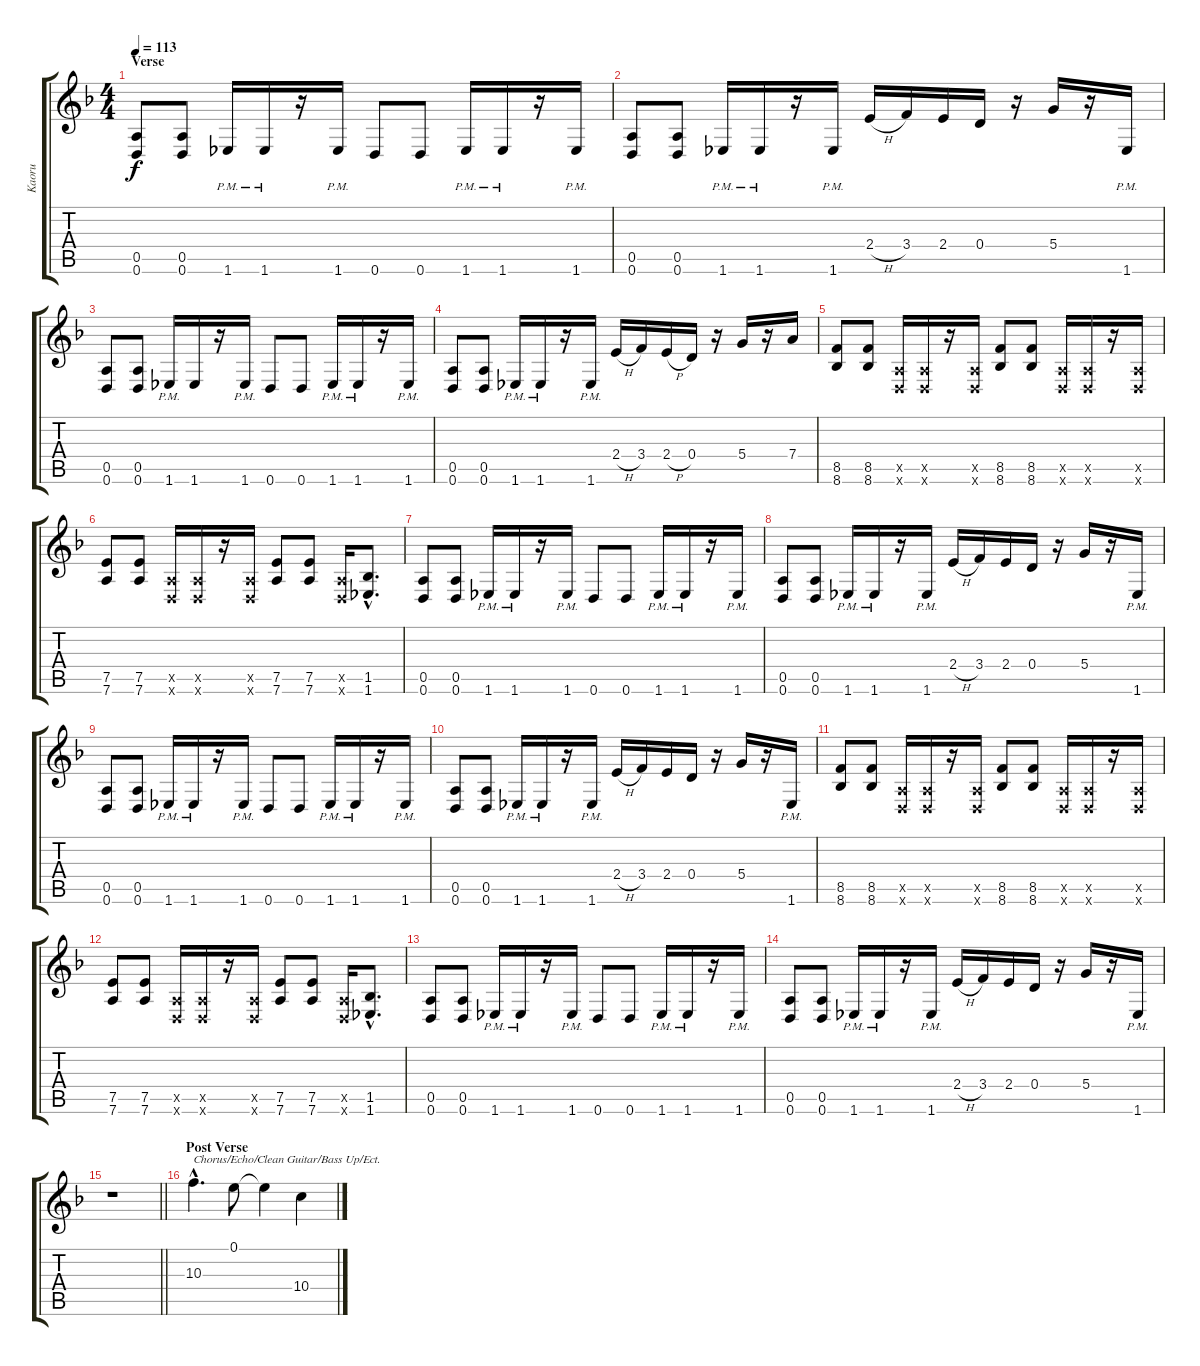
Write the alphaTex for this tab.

\track ("Kaoru" "Kaoru") {instrument distortionguitar}
\staff {score tabs}
\tuning (E4 B3 G3 D3 A2 D2) {hide}
\ts (4 4)
\section ("" "Verse")
\tempo 113
\clef g2
\ks f
(0.5 0.6).8{dy f} (0.5 0.6).8 1.6{pm}.16 1.6{pm}.16 r.16 1.6{pm}.16 0.6.8 0.6.8 1.6{pm}.16 1.6{pm}.16 r.16 1.6{pm}.16 |
(0.5 0.6).8 (0.5 0.6).8 1.6{pm}.16 1.6{pm}.16 r.16 1.6{pm}.16 2.4{h}.16 3.4.16 2.4.16 0.4.16 r.16 5.4.16 r.16 1.6{pm}.16 |
(0.5 0.6).8 (0.5 0.6).8 1.6{pm}.16 1.6.16 r.16 1.6{pm}.16 0.6.8 0.6.8 1.6{pm}.16 1.6{pm}.16 r.16 1.6{pm}.16 |
(0.5 0.6).8 (0.5 0.6).8 1.6{pm}.16 1.6{pm}.16 r.16 1.6{pm}.16 2.4{h}.16 3.4.16 2.4{h}.16 0.4.16 r.16 5.4.16 r.16 7.4.16 |
(8.5 8.6).8 (8.5 8.6).8 (0.5{x} 0.6{x}).16 (0.5{x} 0.6{x}).16 r.16 (0.5{x} 0.6{x}).16 (8.5 8.6).8 (8.5 8.6).8 (0.5{x} 0.6{x}).16 (0.5{x} 0.6{x}).16 r.16 (0.5{x} 0.6{x}).16 |
(7.5 7.6).8 (7.5 7.6).8 (0.5{x} 0.6{x}).16 (0.5{x} 0.6{x}).16 r.16 (0.5{x} 0.6{x}).16 (7.5 7.6).8 (7.5 7.6).8 (0.5{x} 0.6{x}).16 (1.5{hac} 1.6{hac}).8{d} |
(0.5 0.6).8 (0.5 0.6).8 1.6{pm}.16 1.6{pm}.16 r.16 1.6{pm}.16 0.6.8 0.6.8 1.6{pm}.16 1.6{pm}.16 r.16 1.6{pm}.16 |
(0.5 0.6).8 (0.5 0.6).8 1.6{pm}.16 1.6{pm}.16 r.16 1.6{pm}.16 2.4{h}.16 3.4.16 2.4.16 0.4.16 r.16 5.4.16 r.16 1.6{pm}.16 |
(0.5 0.6).8 (0.5 0.6).8 1.6{pm}.16 1.6{pm}.16 r.16 1.6{pm}.16 0.6.8 0.6.8 1.6{pm}.16 1.6{pm}.16 r.16 1.6{pm}.16 |
(0.5 0.6).8 (0.5 0.6).8 1.6{pm}.16 1.6{pm}.16 r.16 1.6{pm}.16 2.4{h}.16 3.4.16 2.4.16 0.4.16 r.16 5.4.16 r.16 1.6{pm}.16 |
(8.5 8.6).8 (8.5 8.6).8 (0.5{x} 0.6{x}).16 (0.5{x} 0.6{x}).16 r.16 (0.5{x} 0.6{x}).16 (8.5 8.6).8 (8.5 8.6).8 (0.5{x} 0.6{x}).16 (0.5{x} 0.6{x}).16 r.16 (0.5{x} 0.6{x}).16 |
(7.5 7.6).8 (7.5 7.6).8 (0.5{x} 0.6{x}).16 (0.5{x} 0.6{x}).16 r.16 (0.5{x} 0.6{x}).16 (7.5 7.6).8 (7.5 7.6).8 (0.5{x} 0.6{x}).16 (1.5{hac} 1.6{hac}).8{d} |
(0.5 0.6).8 (0.5 0.6).8 1.6{pm}.16 1.6{pm}.16 r.16 1.6{pm}.16 0.6.8 0.6.8 1.6{pm}.16 1.6{pm}.16 r.16 1.6{pm}.16 |
(0.5 0.6).8 (0.5 0.6).8 1.6{pm}.16 1.6{pm}.16 r.16 1.6{pm}.16 2.4{h}.16 3.4.16 2.4.16 0.4.16 r.16 5.4.16 r.16 1.6{pm}.16 |
\barLineRight lightlight
r.1 |
\section ("" "Post Verse")
10.3{hac}.4{d txt "Chorus/Echo/Clean Guitar/Bass Up/Ect." balance 8 instrument pad2warm} 0.1.8 0.1{t}.4 10.4.4
